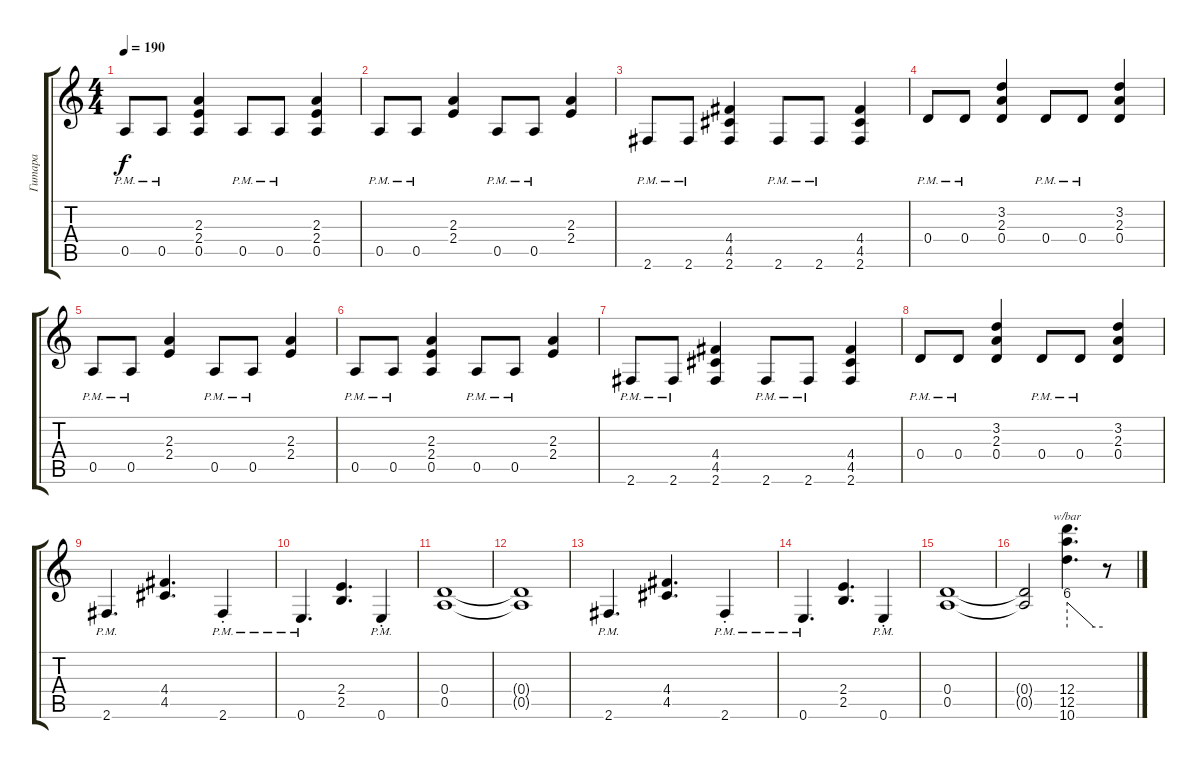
\track ("Гитара" "Гитара") {instrument acousticguitarsteel}
\staff {score tabs}
\tuning (E4 B3 G3 D3 A2 E2) {hide}
\ts (4 4)
\tempo 190
\clef g2
\ks c
0.5{pm}.8{dy f} 0.5{pm}.8 (2.3 2.4 0.5).4 0.5{pm}.8 0.5{pm}.8 (2.3 2.4 0.5).4 |
0.5{pm}.8 0.5{pm}.8 (2.3 2.4).4 0.5{pm}.8 0.5{pm}.8 (2.3 2.4).4 |
2.6{pm}.8 2.6{pm}.8 (4.4 4.5 2.6).4 2.6{pm}.8 2.6{pm}.8 (4.4 4.5 2.6).4 |
0.4{pm}.8 0.4{pm}.8 (3.2 2.3 0.4).4 0.4{pm}.8 0.4{pm}.8 (3.2 2.3 0.4).4 |
0.5{pm}.8 0.5{pm}.8 (2.3 2.4).4 0.5{pm}.8 0.5{pm}.8 (2.3 2.4).4 |
0.5{pm}.8 0.5{pm}.8 (2.3 2.4 0.5).4 0.5{pm}.8 0.5{pm}.8 (2.3 2.4).4 |
2.6{pm}.8 2.6{pm}.8 (4.4 4.5 2.6).4 2.6{pm}.8 2.6{pm}.8 (4.4 4.5 2.6).4 |
0.4{pm}.8 0.4{pm}.8 (3.2 2.3 0.4).4 0.4{pm}.8 0.4{pm}.8 (3.2 2.3 0.4).4 |
2.6{pm}.4{d} (4.4 4.5).4{d} 2.6{pm st}.4 |
0.6{pm}.4{d} (2.4 2.5).4{d} 0.6{pm st}.4 |
(0.4 0.5).1 |
(0.4{t} 0.5{t}).1 |
2.6{pm}.4{d} (4.4 4.5).4{d} 2.6{pm st}.4 |
0.6{pm}.4{d} (2.4 2.5).4{d} 0.6{pm st}.4 |
(0.4 0.5).1 |
(0.4{t} 0.5{t}).2 (12.4 12.5 10.6).4{d tbe (custom default 0 24 45 0 60 0)} r.8
